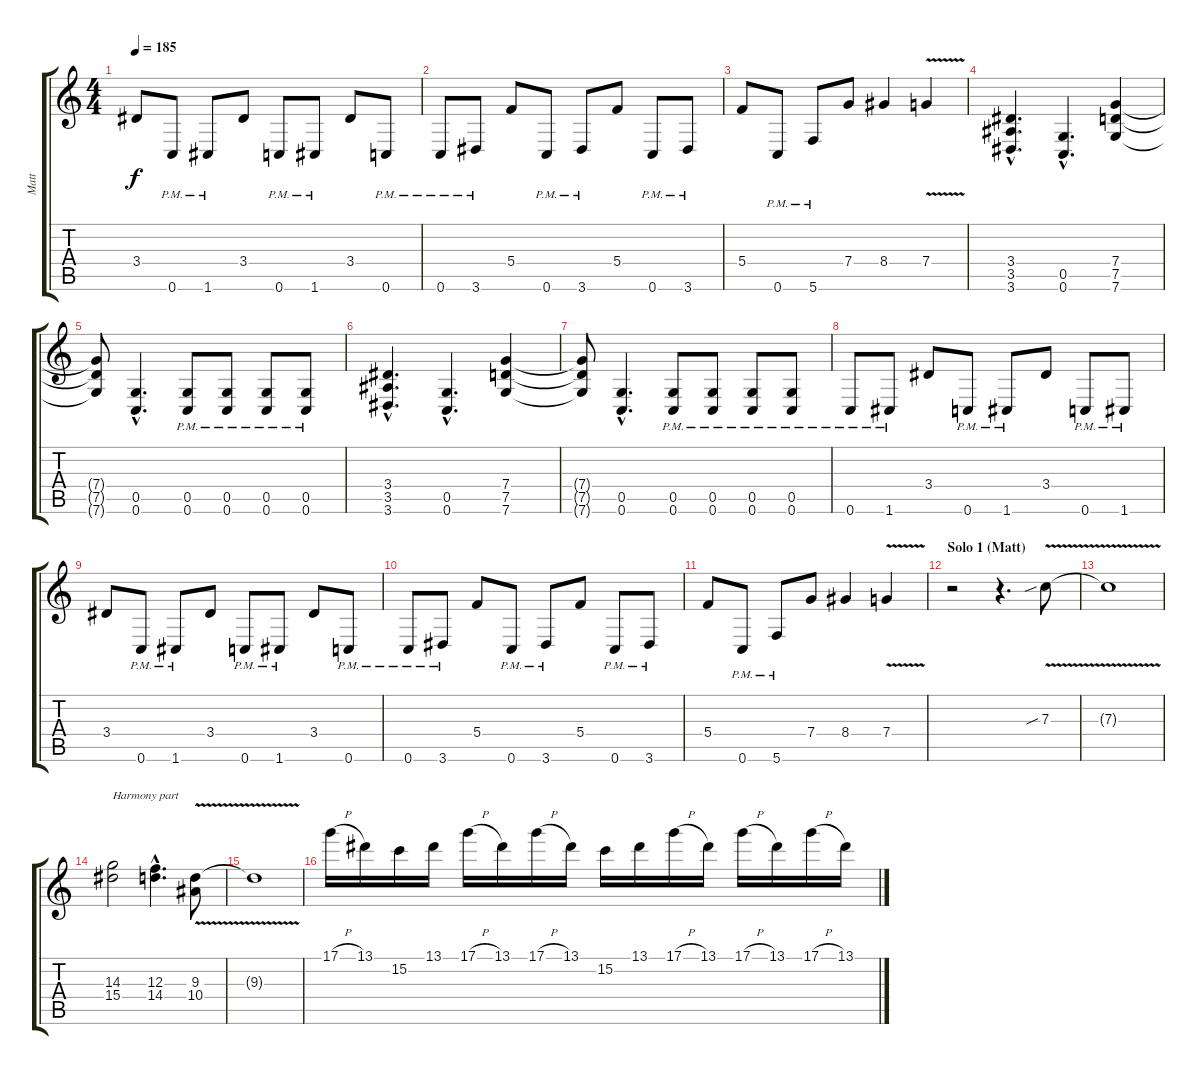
\track ("Matt" "Matt") {instrument distortionguitar}
\staff {score tabs}
\tuning (D4 A3 F3 C3 G2 C2) {hide}
\ts (4 4)
\tempo 185
\clef g2
\ks c
3.4.8{dy f} 0.6{pm}.8 1.6{pm}.8 3.4.8 0.6{pm}.8 1.6{pm}.8 3.4.8 0.6{pm}.8 |
0.6{pm}.8 3.6{pm}.8 5.4.8 0.6{pm}.8 3.6{pm}.8 5.4.8 0.6{pm}.8 3.6{pm}.8 |
5.4.8 0.6{pm}.8 5.6{pm}.8 7.4.8 8.4.4 7.4{v}.4 |
(3.4{hac} 3.5{hac} 3.6{hac}).4{d instrument distortionguitar} (0.5{hac} 0.6{hac}).4{d} (7.4 7.5 7.6).4 |
(7.4{t} 7.5{t} 7.6{t}).8 (0.5{hac} 0.6{hac}).4{d} (0.5{pm} 0.6{pm}).8 (0.5{pm} 0.6{pm}).8 (0.5{pm} 0.6{pm}).8 (0.5{pm} 0.6{pm}).8 |
(3.4{hac} 3.5{hac} 3.6{hac}).4{d instrument distortionguitar} (0.5{hac} 0.6{hac}).4{d} (7.4 7.5 7.6).4 |
(7.4{t} 7.5{t} 7.6{t}).8 (0.5{hac} 0.6{hac}).4{d} (0.5{pm} 0.6{pm}).8 (0.5{pm} 0.6{pm}).8 (0.5{pm} 0.6{pm}).8 (0.5{pm} 0.6{pm}).8 |
0.6{pm}.8 1.6{pm}.8 3.4.8 0.6{pm}.8 1.6{pm}.8 3.4.8 0.6{pm}.8 1.6{pm}.8 |
3.4.8 0.6{pm}.8 1.6{pm}.8 3.4.8 0.6{pm}.8 1.6{pm}.8 3.4.8 0.6{pm}.8 |
0.6{pm}.8 3.6{pm}.8 5.4.8 0.6{pm}.8 3.6{pm}.8 5.4.8 0.6{pm}.8 3.6{pm}.8 |
5.4.8 0.6{pm}.8 5.6{pm}.8 7.4.8 8.4.4 7.4{v}.4 |
\section ("" "Solo 1 (Matt)")
r.2{balance 8} r.4{d} 7.3{v sib}.8 |
7.3{t}.1 |
(14.3 15.4).2{txt "Harmony part"} (12.3{hac} 14.4{hac}).4{d} (9.3{v} 10.4).8 |
9.3{t}.1 |
17.1{h}.16 13.1.16 15.2.16 13.1.16 17.1{h}.16 13.1.16 17.1{h}.16 13.1.16 15.2.16 13.1.16 17.1{h}.16 13.1.16 17.1{h}.16 13.1.16 17.1{h}.16 13.1.16
